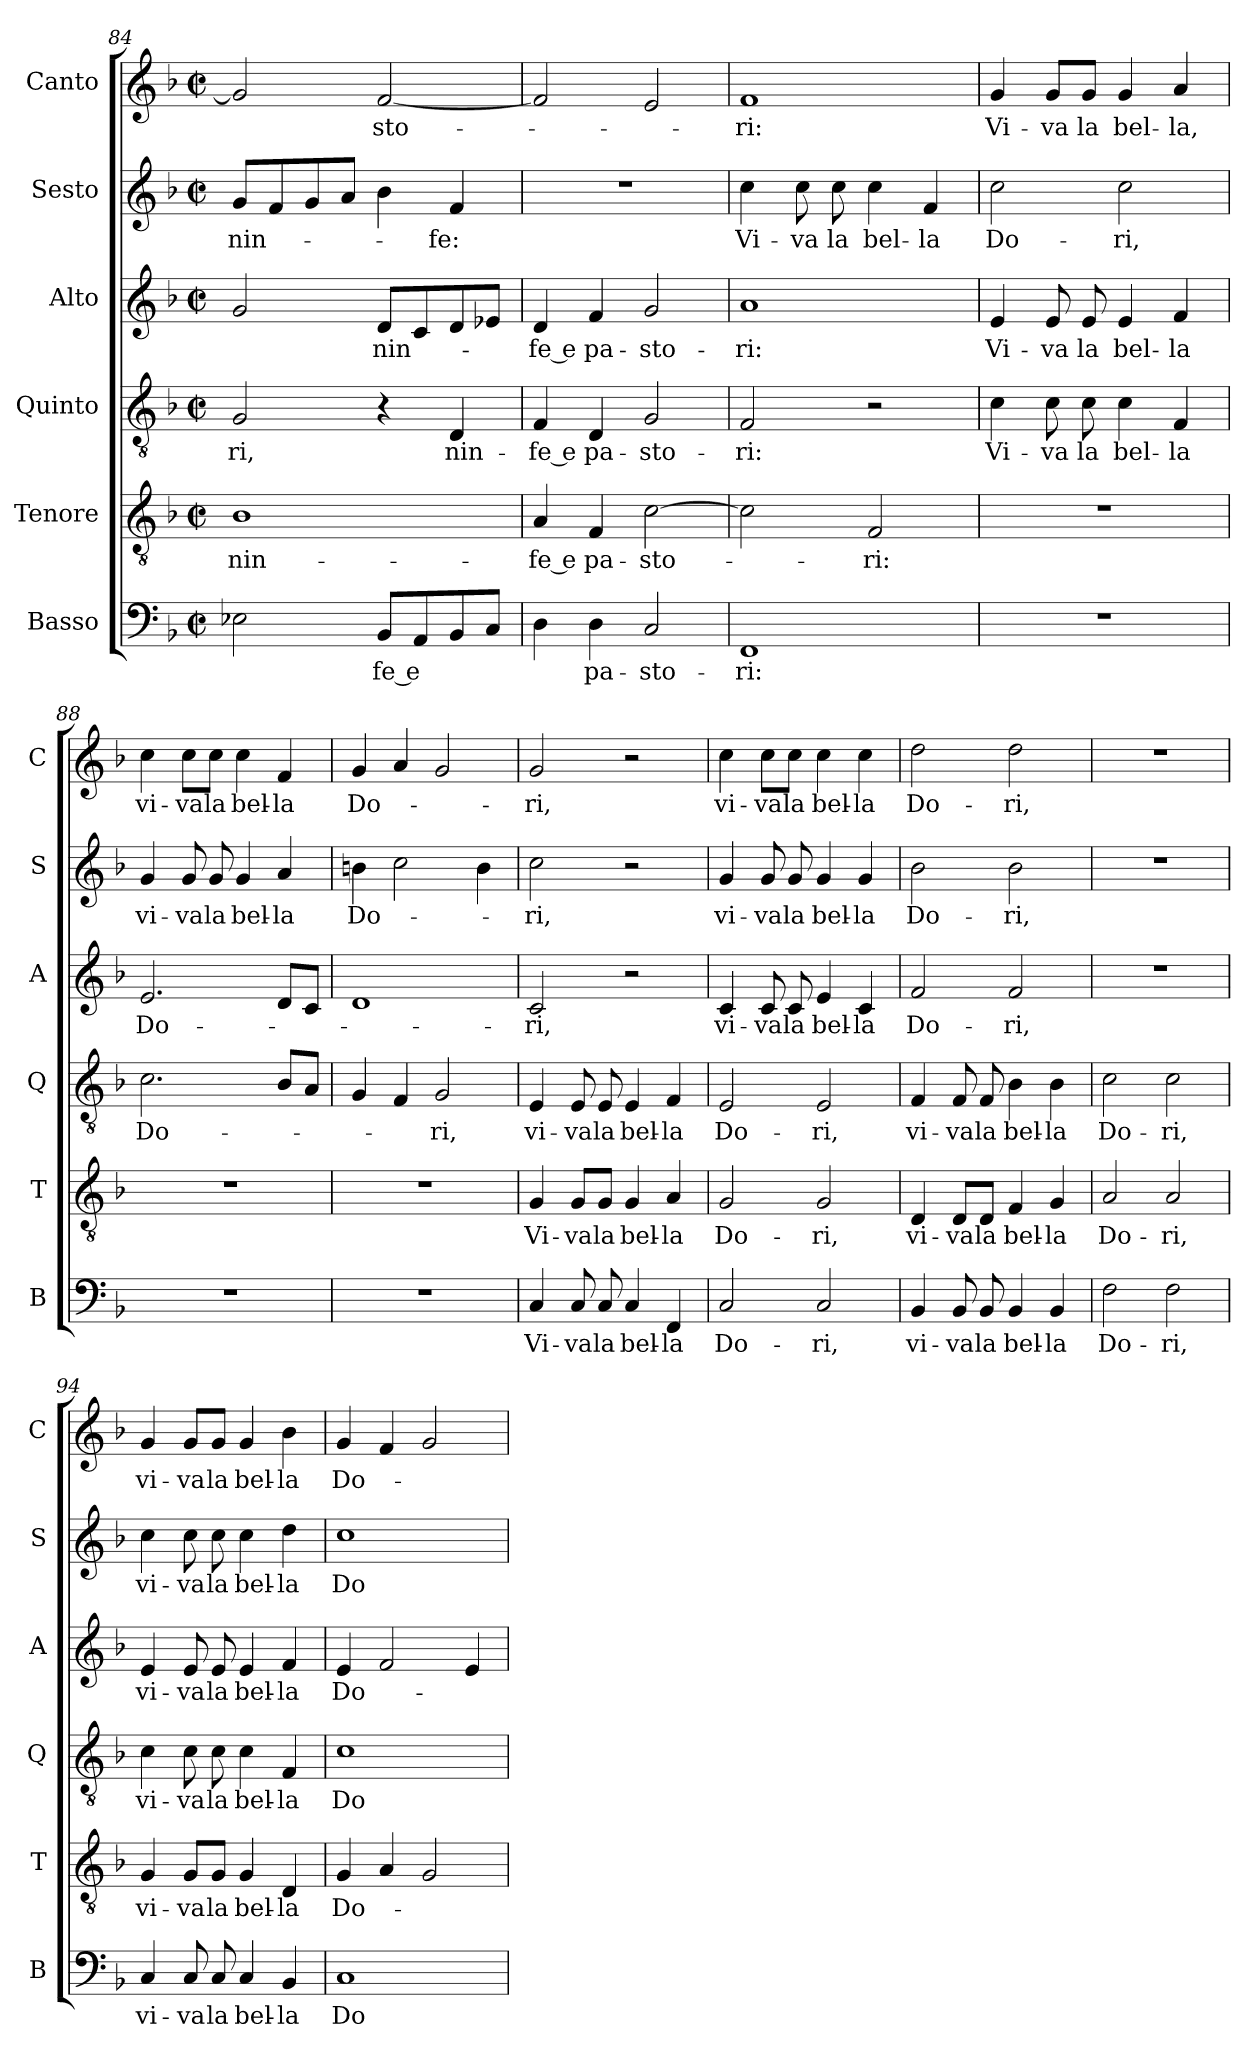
**kern	**text	**kern	**text	**kern	**text	**kern	**text	**kern	**text	**kern	**text
*part6	*part6	*part5	*part5	*part4	*part4	*part3	*part3	*part2	*part2	*part1	*part1
*staff6	*staff6	*staff5	*staff5	*staff4	*staff4	*staff3	*staff3	*staff2	*staff2	*staff1	*staff1
*I"Basso	*	*I"Tenore	*	*I"Quinto	*	*I"Alto	*	*I"Sesto	*	*I"Canto	*
*I'B	*	*I'T	*	*I'Q	*	*I'A	*	*I'S	*	*I'C	*
*clefF4	*	*clefGv2	*	*clefGv2	*	*clefG2	*	*clefG2	*	*clefG2	*
*k[b-]	*	*k[b-]	*	*k[b-]	*	*k[b-]	*	*k[b-]	*	*k[b-]	*
*F:	*	*F:	*	*F:	*	*F:	*	*F:	*	*F:	*
*M2/2	*	*M2/2	*	*M2/2	*	*M2/2	*	*M2/2	*	*M2/2	*
*met(c|)	*	*met(c|)	*	*met(c|)	*	*met(c|)	*	*met(c|)	*	*met(c|)	*
=84	=84	=84	=84	=84	=84	=84	=84	=84	=84	=84	=84
!	!	!	!LO:LY:b	!	!LO:LY:b	!	!	!	!LO:LY:b	!	!
2E-X\	.	1B-	nin-	2G/	-ri,	2g/	.	8g/L	nin-	2g/]	.
.	.	.	.	.	.	.	.	8f/	.	.	.
.	.	.	.	.	.	.	.	8g/	.	.	.
.	.	.	.	.	.	.	.	8a/J	.	.	.
!	!LO:LY:b	!	!	!	!	!	!LO:LY:b	!	!	!	!LO:LY:b
8BB-/L	-fe e	.	.	4r	.	8d/L	nin-	4b-\	.	[2f/	-sto-
8AA/	.	.	.	.	.	8c/	.	.	.	.	.
!	!	!	!	!	!LO:LY:b	!	!	!	!LO:LY:b	!	!
8BB-/	.	.	.	4D/	nin-	8d/	.	4f/	-fe:	.	.
8C/J	.	.	.	.	.	8e-X/J	.	.	.	.	.
!!LO:PB:g=z
=85	=85	=85	=85	=85	=85	=85	=85	=85	=85	=85	=85
!	!	!	!LO:LY:b	!	!LO:LY:b	!	!LO:LY:b	!	!	!	!
4D\	.	4A/	-fe e	4F/	-fe e	4d/	-fe e	1r	.	2f/]	.
!	!LO:LY:b	!	!LO:LY:b	!	!LO:LY:b	!	!LO:LY:b	!	!	!	!
4D\	pa-	4F/	pa-	4D/	pa-	4f/	pa-	.	.	.	.
!	!LO:LY:b	!	!LO:LY:b	!	!LO:LY:b	!	!LO:LY:b	!	!	!	!
2C/	-sto-	[2c\	-sto-	2G/	-sto-	2g/	-sto-	.	.	2e/	.
=86	=86	=86	=86	=86	=86	=86	=86	=86	=86	=86	=86
!	!LO:LY:b	!	!	!	!LO:LY:b	!	!LO:LY:b	!	!LO:LY:b	!	!LO:LY:b
1FF	-ri:	2c\]	.	2F/	-ri:	1a	-ri:	4cc\	Vi-	1f	-ri:
!	!	!	!	!	!	!	!	!	!LO:LY:b	!	!
.	.	.	.	.	.	.	.	8cc\	-va	.	.
!	!	!	!	!	!	!	!	!	!LO:LY:b	!	!
.	.	.	.	.	.	.	.	8cc\	la	.	.
!	!	!	!LO:LY:b	!	!	!	!	!	!LO:LY:b	!	!
.	.	2F/	-ri:	2r	.	.	.	4cc\	bel-	.	.
!	!	!	!	!	!	!	!	!	!LO:LY:b	!	!
.	.	.	.	.	.	.	.	4f/	-la	.	.
=87	=87	=87	=87	=87	=87	=87	=87	=87	=87	=87	=87
!	!	!	!	!	!LO:LY:b	!	!LO:LY:b	!	!LO:LY:b	!	!LO:LY:b
1r	.	1r	.	4c\	Vi-	4e/	Vi-	2cc\	Do-	4g/	Vi-
!	!	!	!	!	!LO:LY:b	!	!LO:LY:b	!	!	!	!LO:LY:b
.	.	.	.	8c\	-va	8e/	-va	.	.	8g/L	-va
!	!	!	!	!	!LO:LY:b	!	!LO:LY:b	!	!	!	!LO:LY:b
.	.	.	.	8c\	la	8e/	la	.	.	8g/J	la
!	!	!	!	!	!LO:LY:b	!	!LO:LY:b	!	!LO:LY:b	!	!LO:LY:b
.	.	.	.	4c\	bel-	4e/	bel-	2cc\	-ri,	4g/	bel-
!	!	!	!	!	!LO:LY:b	!	!LO:LY:b	!	!	!	!LO:LY:b
.	.	.	.	4F/	-la	4f/	-la	.	.	4a/	-la,
=88	=88	=88	=88	=88	=88	=88	=88	=88	=88	=88	=88
!	!	!	!	!	!LO:LY:b	!	!LO:LY:b	!	!LO:LY:b	!	!LO:LY:b
1r	.	1r	.	2.c\	Do-	2.e/	Do-	4g/	vi-	4cc\	vi-
!	!	!	!	!	!	!	!	!	!LO:LY:b	!	!LO:LY:b
.	.	.	.	.	.	.	.	8g/	-va	8cc\L	-va
!	!	!	!	!	!	!	!	!	!LO:LY:b	!	!LO:LY:b
.	.	.	.	.	.	.	.	8g/	la	8cc\J	la
!	!	!	!	!	!	!	!	!	!LO:LY:b	!	!LO:LY:b
.	.	.	.	.	.	.	.	4g/	bel-	4cc\	bel-
!	!	!	!	!	!	!	!	!	!LO:LY:b	!	!LO:LY:b
.	.	.	.	8B-/L	.	8d/L	.	4a/	-la	4f/	-la
.	.	.	.	8A/J	.	8c/J	.	.	.	.	.
=89	=89	=89	=89	=89	=89	=89	=89	=89	=89	=89	=89
!	!	!	!	!	!	!	!	!	!LO:LY:b	!	!LO:LY:b
1r	.	1r	.	4G/	.	1d	.	4bn\	Do-	4g/	Do-
.	.	.	.	4F/	.	.	.	2cc\	.	4a/	.
!	!	!	!	!	!LO:LY:b	!	!	!	!	!	!
.	.	.	.	2G/	-ri,	.	.	.	.	2g/	.
.	.	.	.	.	.	.	.	4b\	.	.	.
=90	=90	=90	=90	=90	=90	=90	=90	=90	=90	=90	=90
!	!LO:LY:b	!	!LO:LY:b	!	!LO:LY:b	!	!LO:LY:b	!	!LO:LY:b	!	!LO:LY:b
4C/	Vi-	4G/	Vi-	4E/	vi-	2c/	-ri,	2cc\	-ri,	2g/	-ri,
!	!LO:LY:b	!	!LO:LY:b	!	!LO:LY:b	!	!	!	!	!	!
8C/	-va	8G/L	-va	8E/	-va	.	.	.	.	.	.
!	!LO:LY:b	!	!LO:LY:b	!	!LO:LY:b	!	!	!	!	!	!
8C/	la	8G/J	la	8E/	la	.	.	.	.	.	.
!	!LO:LY:b	!	!LO:LY:b	!	!LO:LY:b	!	!	!	!	!	!
4C/	bel-	4G/	bel-	4E/	bel-	2r	.	2r	.	2r	.
!	!LO:LY:b	!	!LO:LY:b	!	!LO:LY:b	!	!	!	!	!	!
4FF/	-la	4A/	-la	4F/	-la	.	.	.	.	.	.
!!LO:LB:g=z
=91	=91	=91	=91	=91	=91	=91	=91	=91	=91	=91	=91
!	!LO:LY:b	!	!LO:LY:b	!	!LO:LY:b	!	!LO:LY:b	!	!LO:LY:b	!	!LO:LY:b
2C/	Do-	2G/	Do-	2E/	Do-	4c/	vi-	4g/	vi-	4cc\	vi-
!	!	!	!	!	!	!	!LO:LY:b	!	!LO:LY:b	!	!LO:LY:b
.	.	.	.	.	.	8c/	-va	8g/	-va	8cc\L	-va
!	!	!	!	!	!	!	!LO:LY:b	!	!LO:LY:b	!	!LO:LY:b
.	.	.	.	.	.	8c/	la	8g/	la	8cc\J	la
!	!LO:LY:b	!	!LO:LY:b	!	!LO:LY:b	!	!LO:LY:b	!	!LO:LY:b	!	!LO:LY:b
2C/	-ri,	2G/	-ri,	2E/	-ri,	4e/	bel-	4g/	bel-	4cc\	bel-
!	!	!	!	!	!	!	!LO:LY:b	!	!LO:LY:b	!	!LO:LY:b
.	.	.	.	.	.	4c/	-la	4g/	-la	4cc\	-la
=92	=92	=92	=92	=92	=92	=92	=92	=92	=92	=92	=92
!	!LO:LY:b	!	!LO:LY:b	!	!LO:LY:b	!	!LO:LY:b	!	!LO:LY:b	!	!LO:LY:b
4BB-/	vi-	4D/	vi-	4F/	vi-	2f/	Do-	2b-\	Do-	2dd\	Do-
!	!LO:LY:b	!	!LO:LY:b	!	!LO:LY:b	!	!	!	!	!	!
8BB-/	-va	8D/L	-va	8F/	-va	.	.	.	.	.	.
!	!LO:LY:b	!	!LO:LY:b	!	!LO:LY:b	!	!	!	!	!	!
8BB-/	la	8D/J	la	8F/	la	.	.	.	.	.	.
!	!LO:LY:b	!	!LO:LY:b	!	!LO:LY:b	!	!LO:LY:b	!	!LO:LY:b	!	!LO:LY:b
4BB-/	bel-	4F/	bel-	4B-\	bel-	2f/	-ri,	2b-\	-ri,	2dd\	-ri,
!	!LO:LY:b	!	!LO:LY:b	!	!LO:LY:b	!	!	!	!	!	!
4BB-/	-la	4G/	-la	4B-\	-la	.	.	.	.	.	.
=93	=93	=93	=93	=93	=93	=93	=93	=93	=93	=93	=93
!	!LO:LY:b	!	!LO:LY:b	!	!LO:LY:b	!	!	!	!	!	!
2F\	Do-	2A/	Do-	2c\	Do-	1r	.	1r	.	1r	.
!	!LO:LY:b	!	!LO:LY:b	!	!LO:LY:b	!	!	!	!	!	!
2F\	-ri,	2A/	-ri,	2c\	-ri,	.	.	.	.	.	.
=94	=94	=94	=94	=94	=94	=94	=94	=94	=94	=94	=94
!	!LO:LY:b	!	!LO:LY:b	!	!LO:LY:b	!	!LO:LY:b	!	!LO:LY:b	!	!LO:LY:b
4C/	vi-	4G/	vi-	4c\	vi-	4e/	vi-	4cc\	vi-	4g/	vi-
!	!LO:LY:b	!	!LO:LY:b	!	!LO:LY:b	!	!LO:LY:b	!	!LO:LY:b	!	!LO:LY:b
8C/	-va	8G/L	-va	8c\	-va	8e/	-va	8cc\	-va	8g/L	-va
!	!LO:LY:b	!	!LO:LY:b	!	!LO:LY:b	!	!LO:LY:b	!	!LO:LY:b	!	!LO:LY:b
8C/	la	8G/J	la	8c\	la	8e/	la	8cc\	la	8g/J	la
!	!LO:LY:b	!	!LO:LY:b	!	!LO:LY:b	!	!LO:LY:b	!	!LO:LY:b	!	!LO:LY:b
4C/	bel-	4G/	bel-	4c\	bel-	4e/	bel-	4cc\	bel-	4g/	bel-
!	!LO:LY:b	!	!LO:LY:b	!	!LO:LY:b	!	!LO:LY:b	!	!LO:LY:b	!	!LO:LY:b
4BB-/	-la	4D/	-la	4F/	-la	4f/	-la	4dd\	-la	4b-\	-la
=95	=95	=95	=95	=95	=95	=95	=95	=95	=95	=95	=95
!	!LO:LY:b	!	!LO:LY:b	!	!LO:LY:b	!	!LO:LY:b	!	!LO:LY:b	!	!LO:LY:b
1C	Do-	4G/	Do-	1c	Do-	4e/	Do-	1cc	Do-	4g/	Do-
.	.	4A/	.	.	.	2f/	.	.	.	4f/	.
.	.	2G/	.	.	.	.	.	.	.	2g/	.
.	.	.	.	.	.	4e/	.	.	.	.	.
=	=	=	=	=	=	=	=	=	=	=	=
*-	*-	*-	*-	*-	*-	*-	*-	*-	*-	*-	*-
